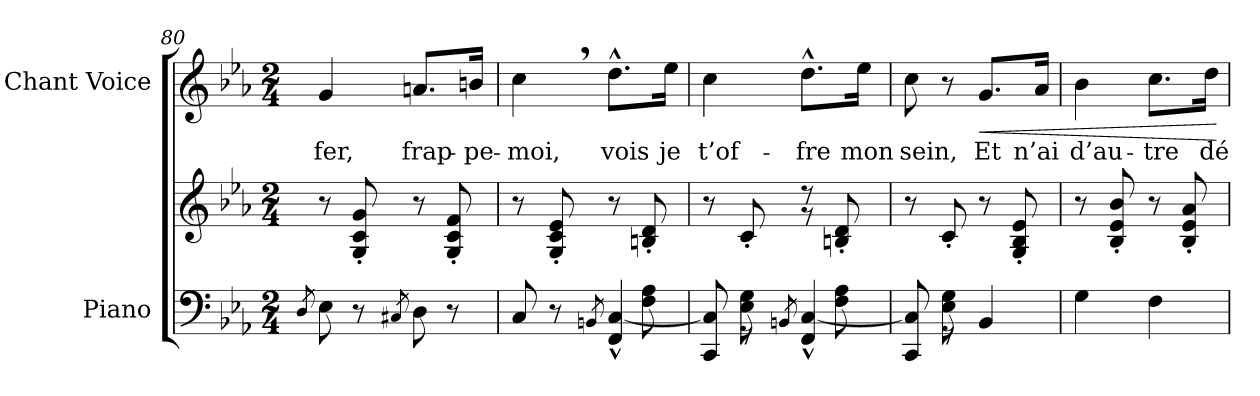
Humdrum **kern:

**kern	**kern	**kern	**text	**dynam
*part2	*part2	*part1	*part1	*part1
*staff3	*staff2	*staff1	*staff1	*staff1
*I"Piano	*	*I"Chant Voice	*	*
*I'Pno	*	*	*	*
*clefF4	*clefG2	*clefG2	*	*
*k[b-e-a-]	*k[b-e-a-]	*k[b-e-a-]	*	*
*M2/4	*M2/4	*M2/4	*	*
=80	=80	=80	=80	=80
8qD/	.	.	.	.
!	!	!	!LO:LY:b	!
8E-\	8r	4g/	fer,	.
8r	8G/' 8c/' 8g/'	.	.	.
8qC#X/	.	.	.	.
!	!	!	!LO:LY:b	!
8D\	8r	8.an/L	frap-	.
8r	8G/' 8c/' 8f/'	.	.	.
!	!	!	!LO:LY:b	!
.	.	16bn/Jk	-pe-	.
=81	=81	=81	=81	=81
*^	*	*	*	*
!	!	!	!	!LO:LY:b	!
4.ryy	8C/	8r	4cc,\	-moi,	.
.	8r	8G/' 8c/' 8e-/'	.	.	.
.	8qBBn/	.	.	.	.
!	!	!	!	!LO:LY:b	!
.	4FF/^^ [<4C/^^	8r	8.dd^^\L	vois	.
8F\ 8A-\	.	8Bn/' 8d/'	.	.	.
!	!	!	!	!LO:LY:b	!
.	.	.	16ee-\Jk	je	.
=82	=82	=82	=82	=82	=82
*	*	*^	*	*	*
!	!	!	!	!	!LO:LY:b	!
8ryy	8CC/ 8C/]	8r	4ryy	4cc\	t’of-	.
8E-\ 8G\	8r	8c'/	.	.	.	.
.	8qBBn/	.	.	.	.	.
!	!	!	!	!	!LO:LY:b	!
8ryy	4FF/^^ [<4C/^^	8r	8r	8.dd^^\L	-fre	.
8F\ 8A-\	.	8Bn/' 8d/'	8ryy	.	.	.
!	!	!	!	!	!LO:LY:b	!
.	.	.	.	16ee-\Jk	mon	.
*	*	*v	*v	*	*	*
!!LO:LB:g=z
=83	=83	=83	=83	=83	=83
!	!	!	!	!LO:LY:b	!
8ryy	8CC/ 8C/]	8r	8cc\	sein,	.
8E-\ 8G\	8r	8c'/	8r	.	.
!	!	!	!	!LO:LY:b	!LO:HP:b
4ryy	4BB-/	8r	8.g/L	Et	<
.	.	8G/' 8B-/' 8e-/'	.	.	.
!	!	!	!	!LO:LY:b	!
.	.	.	16a-/Jk	n’ai	.
*v	*v	*	*	*	*
=84	=84	=84	=84	=84
!	!	!	!LO:LY:b	!
4G\	8r	4b-\	d’au-	.
.	8B-/' 8e-/' 8b-/'	.	.	.
!	!	!	!LO:LY:b	!
4F\	8r	8.cc\L	-tre	.
.	8B-/' 8e-/' 8a-/'	.	.	.
!	!	!	!LO:LY:b	!
.	.	16dd\Jk	dé-	.
.	.	.	.	[
=	=	=	=	=
*-	*-	*-	*-	*-
